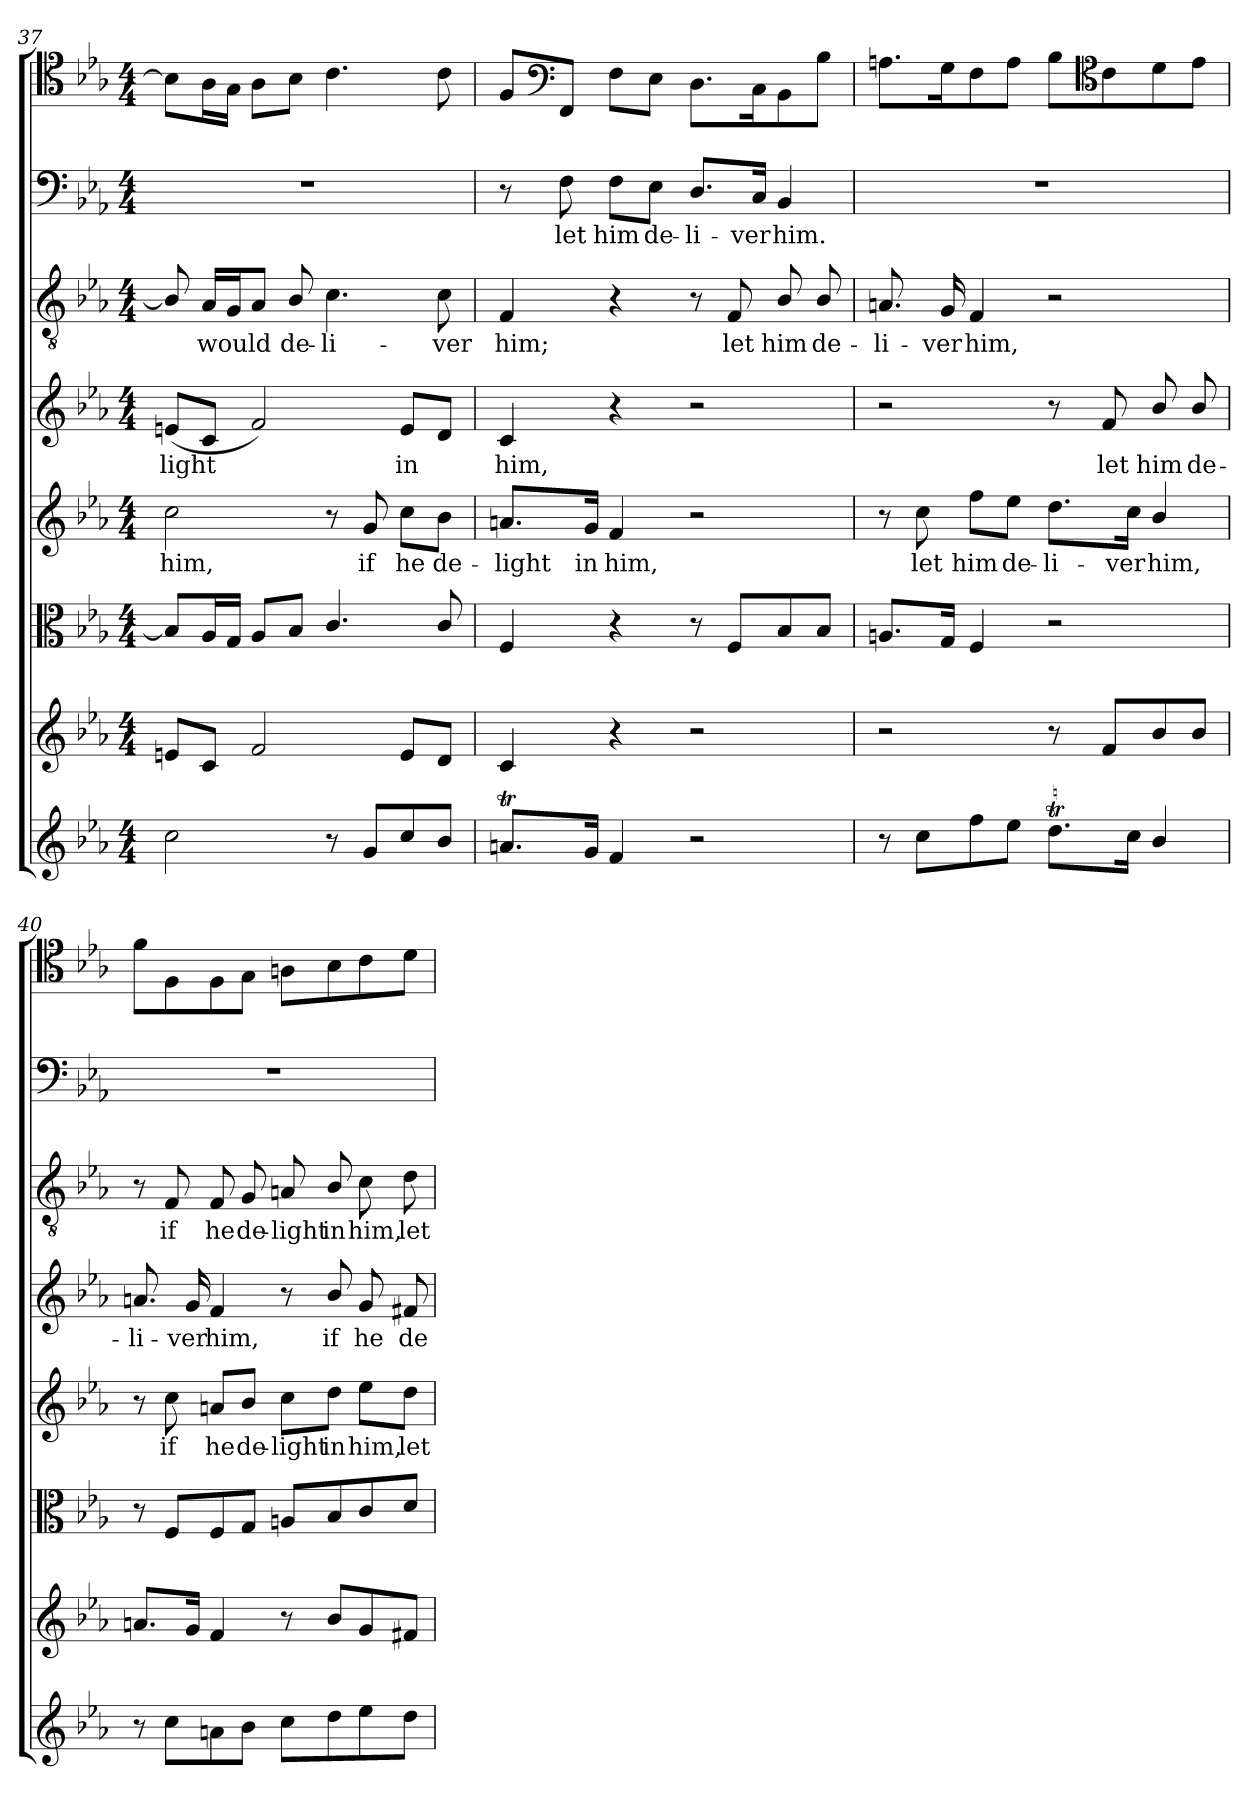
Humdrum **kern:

**kern	**kern	**kern	**kern	**text	**kern	**text	**kern	**text	**kern	**text	**kern
*part8	*part7	*part6	*part5	*part5	*part4	*part4	*part3	*part3	*part2	*part2	*part1
*staff8	*staff7	*staff6	*staff5	*staff5	*staff4	*staff4	*staff3	*staff3	*staff2	*staff2	*staff1
*clefG2	*clefG2	*clefC3	*clefG2	*	*clefG2	*	*clefGv2	*	*clefF4	*	*clefC4
*k[b-e-a-]	*k[b-e-a-]	*k[b-e-a-]	*k[b-e-a-]	*	*k[b-e-a-]	*	*k[b-e-a-]	*	*k[b-e-a-]	*	*k[b-e-a-]
*c:	*c:	*c:	*c:	*	*c:	*	*c:	*	*c:	*	*c:
*M4/4	*M4/4	*M4/4	*M4/4	*	*M4/4	*	*M4/4	*	*M4/4	*	*M4/4
=37	=37	=37	=37	=37	=37	=37	=37	=37	=37	=37	=37
2cc\	8en/L	8B-/L]	2cc\	him,	(8en/L	-light	8B-/]	.	1r	.	8B-\L]
.	8c/J	16A-/L	.	.	8c/J	.	16A-/LL	would	.	.	16A-\L
.	.	16G/JJ	.	.	.	.	16G/J	.	.	.	16G\JJ
.	2f/	8A-/L	.	.	2f/)	.	8A-/J	.	.	.	8A-\L
.	.	8B-/J	.	.	.	.	8B-/	de-	.	.	8B-\J
8r	.	4.c/	8r	.	.	.	4.c\	-li-	.	.	4.c\
8g/L	.	.	8g/	if	.	.	.	.	.	.	.
8cc/	8e/L	.	8cc\L	he	8e/L	in	.	.	.	.	.
8b-/J	8d/J	8c/	8b-\J	de-	8d/J	.	8c\	-ver	.	.	8c\
=38	=38	=38	=38	=38	=38	=38	=38	=38	=38	=38	=38
8.ant/L	4c/	4F/	8.an/L	-light	4c/	him,	4F/	him;	8r	.	8F/L
*	*	*	*	*	*	*	*	*	*	*	*clefF4
.	.	.	.	.	.	.	.	.	8F\	let	8FF/J
16g/Jk	.	.	16g/Jk	in	.	.	.	.	.	.	.
4f/	4r	4r	4f/	him,	4r	.	4r	.	8F\L	him	8F\L
.	.	.	.	.	.	.	.	.	8E-\J	de-	8E-\J
2r	2r	8r	2r	.	2r	.	8r	.	8.D/L	-li-	8.D\L
.	.	8F/L	.	.	.	.	8F/	let	.	.	.
.	.	.	.	.	.	.	.	.	16C/Jk	-ver	16C\K
.	.	8B-/	.	.	.	.	8B-/	him	4BB-/	him.	8BB-\
.	.	8B-/J	.	.	.	.	8B-/	de-	.	.	8B-\J
=39	=39	=39	=39	=39	=39	=39	=39	=39	=39	=39	=39
8r	2r	8.An/L	8r	.	2r	.	8.An/	-li-	1r	.	8.An\L
8cc\L	.	.	8cc\	let	.	.	.	.	.	.	.
.	.	16G/Jk	.	.	.	.	16G/	-ver	.	.	16G\K
8ff\	.	4F/	8ff\L	him	.	.	4F/	him,	.	.	8F\
8ee-\J	.	.	8ee-\J	de-	.	.	.	.	.	.	8A\J
8.ddT\L	8r	2r	8.dd\L	-li-	8r	.	2r	.	.	.	8B-\L
*	*	*	*	*	*	*	*	*	*	*	*clefC4
.	8f/L	.	.	.	8f/	let	.	.	.	.	8c\
16cc\Jk	.	.	16cc\Jk	-ver	.	.	.	.	.	.	.
4b-/	8b-/	.	4b-/	him,	8b-/	him	.	.	.	.	8d\
.	8b-/J	.	.	.	8b-/	de-	.	.	.	.	8e-\J
=40	=40	=40	=40	=40	=40	=40	=40	=40	=40	=40	=40
8r	8.an/L	8r	8r	.	8.an/	-li-	8r	.	1r	.	8f\L
8cc\L	.	8F/L	8cc\	if	.	.	8F/	if	.	.	8F\
.	16g/Jk	.	.	.	16g/	-ver	.	.	.	.	.
8an\	4f/	8F/	8an/L	he	4f/	him,	8F/	he	.	.	8F\
8b-\J	.	8G/J	8b-/J	de-	.	.	8G/	de-	.	.	8G\J
8cc\L	8r	8An/L	8cc\L	-light	8r	.	8An/	-light	.	.	8An\L
8dd\	8b-/L	8B-/	8dd\J	in	8b-/	if	8B-/	in	.	.	8B-\
8ee-\	8g/	8c/	8ee-\L	him,	8g/	he	8c\	him,	.	.	8c\
8dd\J	8f#X/J	8d/J	8dd\J	let	8f#X/	de-	8d\	let	.	.	8d\J
=	=	=	=	=	=	=	=	=	=	=	=
*-	*-	*-	*-	*-	*-	*-	*-	*-	*-	*-	*-
